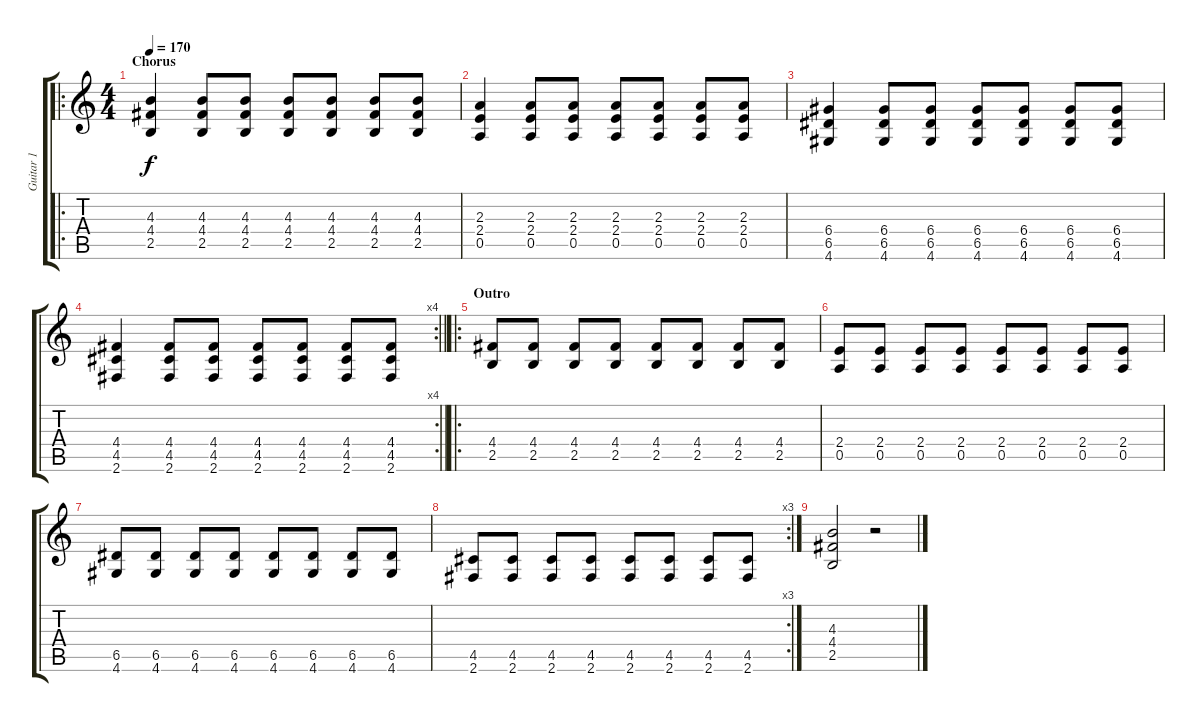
\track ("Guitar 1" "Guitar 1") {instrument overdrivenguitar}
\staff {score tabs}
\tuning (E4 B3 G3 D3 A2 E2) {hide}
\ro
\ts (4 4)
\section ("" "Chorus")
\tempo 170
\clef g2
\ks c
(4.3 4.4 2.5).4{dy f} (4.3 4.4 2.5).8 (4.3 4.4 2.5).8 (4.3 4.4 2.5).8 (4.3 4.4 2.5).8 (4.3 4.4 2.5).8 (4.3 4.4 2.5).8 |
(2.3 2.4 0.5).4 (2.3 2.4 0.5).8 (2.3 2.4 0.5).8 (2.3 2.4 0.5).8 (2.3 2.4 0.5).8 (2.3 2.4 0.5).8 (2.3 2.4 0.5).8 |
(6.4 6.5 4.6).4 (6.4 6.5 4.6).8 (6.4 6.5 4.6).8 (6.4 6.5 4.6).8 (6.4 6.5 4.6).8 (6.4 6.5 4.6).8 (6.4 6.5 4.6).8 |
\rc 4
\barLineRight lightlight
(4.4 4.5 2.6).4 (4.4 4.5 2.6).8 (4.4 4.5 2.6).8 (4.4 4.5 2.6).8 (4.4 4.5 2.6).8 (4.4 4.5 2.6).8 (4.4 4.5 2.6).8 |
\ro
\section ("" "Outro")
(4.4 2.5).8 (4.4 2.5).8 (4.4 2.5).8 (4.4 2.5).8 (4.4 2.5).8 (4.4 2.5).8 (4.4 2.5).8 (4.4 2.5).8 |
(2.4 0.5).8 (2.4 0.5).8 (2.4 0.5).8 (2.4 0.5).8 (2.4 0.5).8 (2.4 0.5).8 (2.4 0.5).8 (2.4 0.5).8 |
(6.5 4.6).8 (6.5 4.6).8 (6.5 4.6).8 (6.5 4.6).8 (6.5 4.6).8 (6.5 4.6).8 (6.5 4.6).8 (6.5 4.6).8 |
\rc 3
(4.5 2.6).8 (4.5 2.6).8 (4.5 2.6).8 (4.5 2.6).8 (4.5 2.6).8 (4.5 2.6).8 (4.5 2.6).8 (4.5 2.6).8 |
(4.3 4.4 2.5).2 r.2
